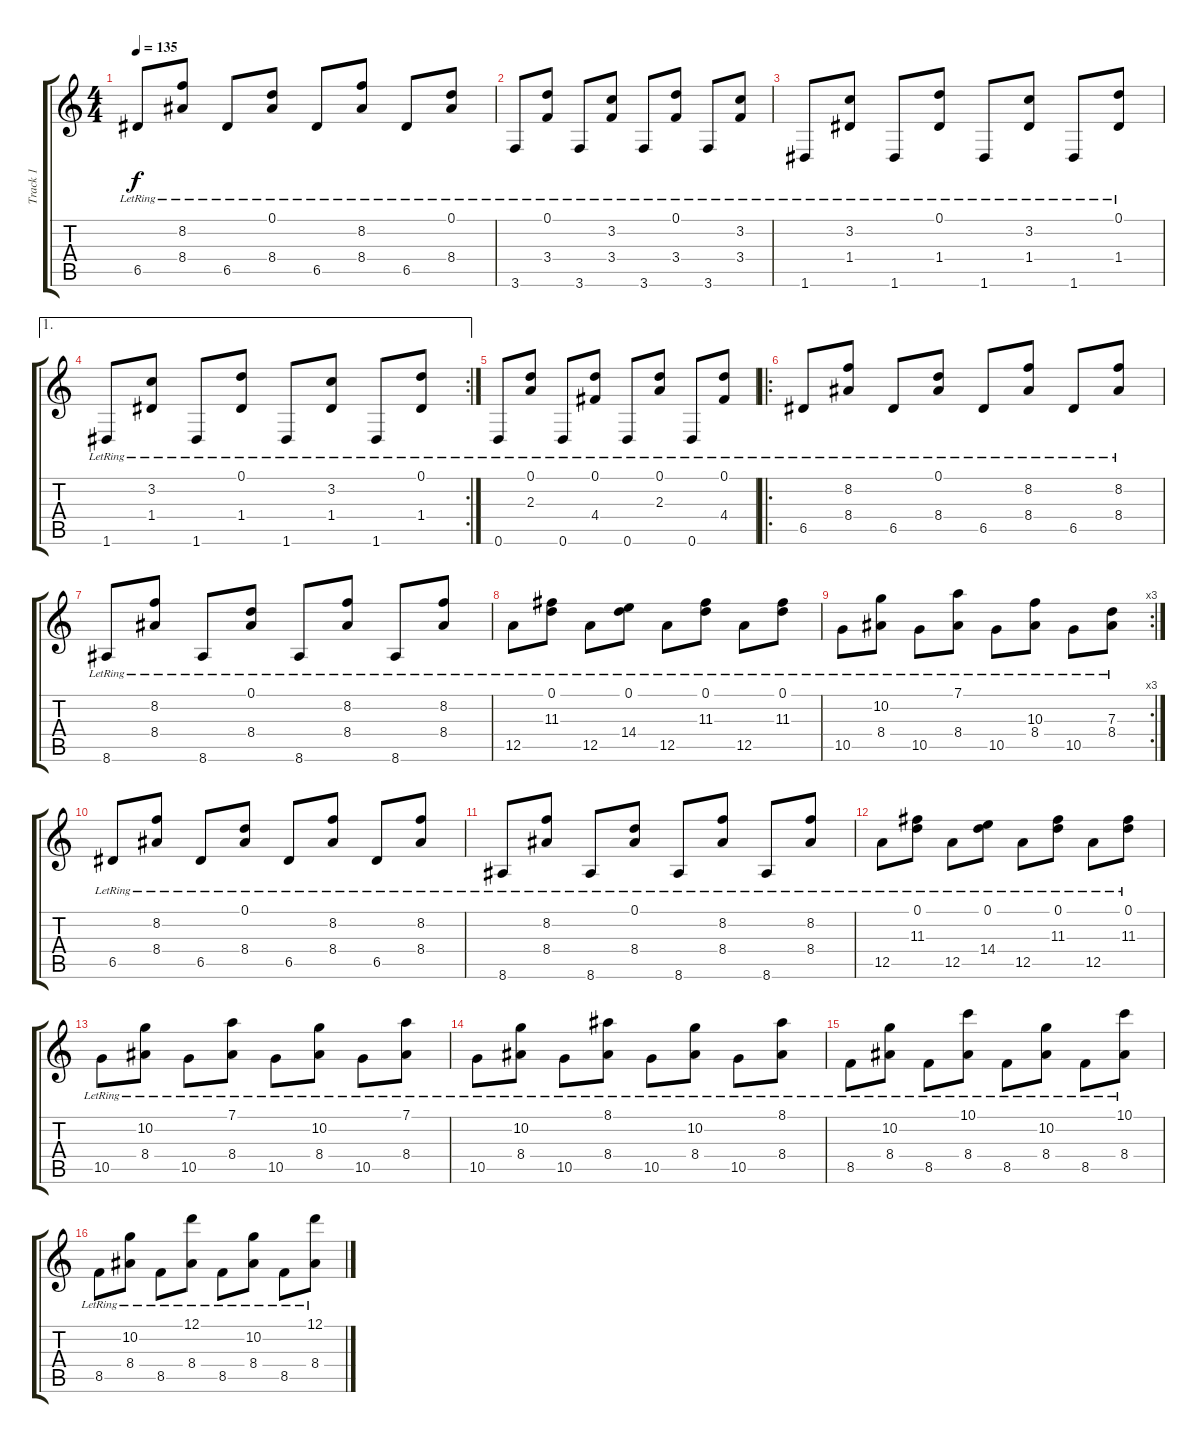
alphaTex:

\track ("Track 1" "Track 1") {instrument acousticguitarsteel}
\staff {score tabs}
\tuning (D4 A3 G3 D3 A2 D2) {hide}
\ts (4 4)
\tempo 135
\clef g2
\ks c
6.5{lr}.8{dy f} (8.2{lr} 8.4{lr}).8 6.5{lr}.8 (0.1{lr} 8.4{lr}).8 6.5{lr}.8 (8.2{lr} 8.4{lr}).8 6.5{lr}.8 (0.1{lr} 8.4{lr}).8 |
3.6{lr}.8 (0.1{lr} 3.4{lr}).8 3.6{lr}.8 (3.2{lr} 3.4{lr}).8 3.6{lr}.8 (0.1{lr} 3.4{lr}).8 3.6{lr}.8 (3.2{lr} 3.4{lr}).8 |
1.6{lr}.8 (3.2{lr} 1.4{lr}).8 1.6{lr}.8 (0.1{lr} 1.4{lr}).8 1.6{lr}.8 (3.2{lr} 1.4{lr}).8 1.6{lr}.8 (0.1{lr} 1.4{lr}).8 |
\ae 1
\rc 2
1.6{lr}.8 (3.2{lr} 1.4{lr}).8 1.6{lr}.8 (0.1{lr} 1.4{lr}).8 1.6{lr}.8 (3.2{lr} 1.4{lr}).8 1.6{lr}.8 (0.1{lr} 1.4{lr}).8 |
0.6{lr}.8 (0.1{lr} 2.3{lr}).8 0.6{lr}.8 (0.1{lr} 4.4{lr}).8 0.6{lr}.8 (0.1{lr} 2.3{lr}).8 0.6{lr}.8 (0.1{lr} 4.4{lr}).8 |
\ro
6.5{lr}.8 (8.2{lr} 8.4{lr}).8 6.5{lr}.8 (0.1{lr} 8.4{lr}).8 6.5{lr}.8 (8.2{lr} 8.4{lr}).8 6.5{lr}.8 (8.2{lr} 8.4{lr}).8 |
8.6{lr}.8 (8.2{lr} 8.4{lr}).8 8.6{lr}.8 (0.1{lr} 8.4{lr}).8 8.6{lr}.8 (8.2{lr} 8.4{lr}).8 8.6{lr}.8 (8.2{lr} 8.4{lr}).8 |
12.5{lr}.8 (0.1{lr} 11.3{lr}).8 12.5{lr}.8 (0.1{lr} 14.4{lr}).8 12.5{lr}.8 (0.1{lr} 11.3{lr}).8 12.5{lr}.8 (0.1{lr} 11.3{lr}).8 |
\rc 3
10.5{lr}.8 (10.2{lr} 8.4{lr}).8 10.5{lr}.8 (7.1{lr} 8.4{lr}).8 10.5{lr}.8 (10.3{lr} 8.4).8 10.5{lr}.8 (7.3{lr} 8.4{lr}).8 |
6.5{lr}.8 (8.2{lr} 8.4{lr}).8 6.5{lr}.8 (0.1{lr} 8.4{lr}).8 6.5{lr}.8 (8.2{lr} 8.4{lr}).8 6.5{lr}.8 (8.2{lr} 8.4{lr}).8 |
8.6{lr}.8 (8.2{lr} 8.4{lr}).8 8.6{lr}.8 (0.1{lr} 8.4{lr}).8 8.6{lr}.8 (8.2{lr} 8.4{lr}).8 8.6{lr}.8 (8.2{lr} 8.4{lr}).8 |
12.5{lr}.8 (0.1{lr} 11.3{lr}).8 12.5{lr}.8 (0.1{lr} 14.4{lr}).8 12.5{lr}.8 (0.1{lr} 11.3{lr}).8 12.5{lr}.8 (0.1{lr} 11.3{lr}).8 |
10.5{lr}.8 (10.2{lr} 8.4{lr}).8 10.5{lr}.8 (7.1{lr} 8.4).8 10.5{lr}.8 (10.2{lr} 8.4{lr}).8 10.5{lr}.8 (7.1{lr} 8.4{lr}).8 |
10.5{lr}.8 (10.2{lr} 8.4{lr}).8 10.5{lr}.8 (8.1{lr} 8.4{lr}).8 10.5{lr}.8 (10.2{lr} 8.4{lr}).8 10.5{lr}.8 (8.1 8.4{lr}).8 |
8.5{lr}.8 (10.2{lr} 8.4{lr}).8 8.5{lr}.8 (10.1{lr} 8.4{lr}).8 8.5{lr}.8 (10.2{lr} 8.4{lr}).8 8.5{lr}.8 (10.1{lr} 8.4{lr}).8 |
8.5{lr}.8 (10.2{lr} 8.4{lr}).8 8.5{lr}.8 (12.1{lr} 8.4{lr}).8 8.5{lr}.8 (10.2{lr} 8.4{lr}).8 8.5{lr}.8 (12.1{lr} 8.4{lr}).8
